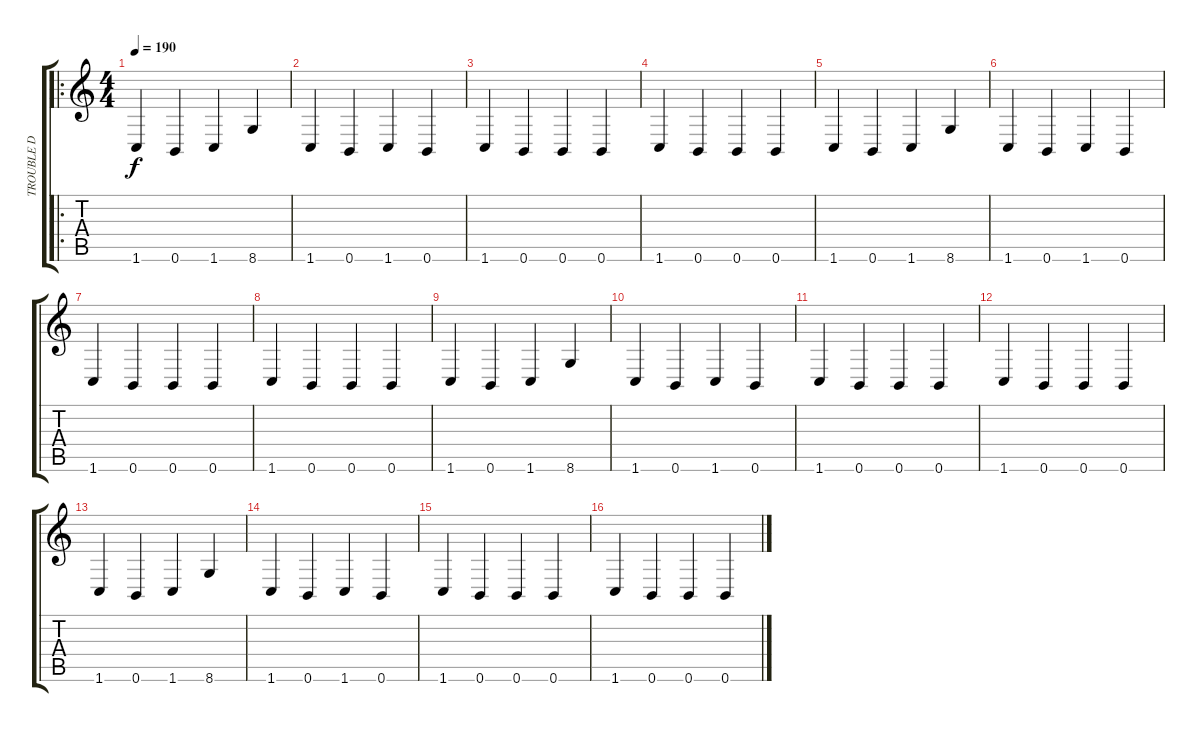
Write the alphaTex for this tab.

\track ("TROUBLE D" "TROUBLE D") {instrument electricbassfinger}
\staff {score tabs}
\tuning (Db4 Ab3 E3 B2 Gb2 B1) {hide}
\ro
\ts (4 4)
\tempo 190
\clef g2
\ks c
1.6.4{dy f} 0.6.4 1.6.4 8.6.4 |
1.6.4 0.6.4 1.6.4 0.6.4 |
1.6.4 0.6.4 0.6.4 0.6.4 |
1.6.4 0.6.4 0.6.4 0.6.4 |
1.6.4 0.6.4 1.6.4 8.6.4 |
1.6.4 0.6.4 1.6.4 0.6.4 |
1.6.4 0.6.4 0.6.4 0.6.4 |
1.6.4 0.6.4 0.6.4 0.6.4 |
1.6.4 0.6.4 1.6.4 8.6.4 |
1.6.4 0.6.4 1.6.4 0.6.4 |
1.6.4 0.6.4 0.6.4 0.6.4 |
1.6.4 0.6.4 0.6.4 0.6.4 |
1.6.4 0.6.4 1.6.4 8.6.4 |
1.6.4 0.6.4 1.6.4 0.6.4 |
1.6.4 0.6.4 0.6.4 0.6.4 |
1.6.4 0.6.4 0.6.4 0.6.4
